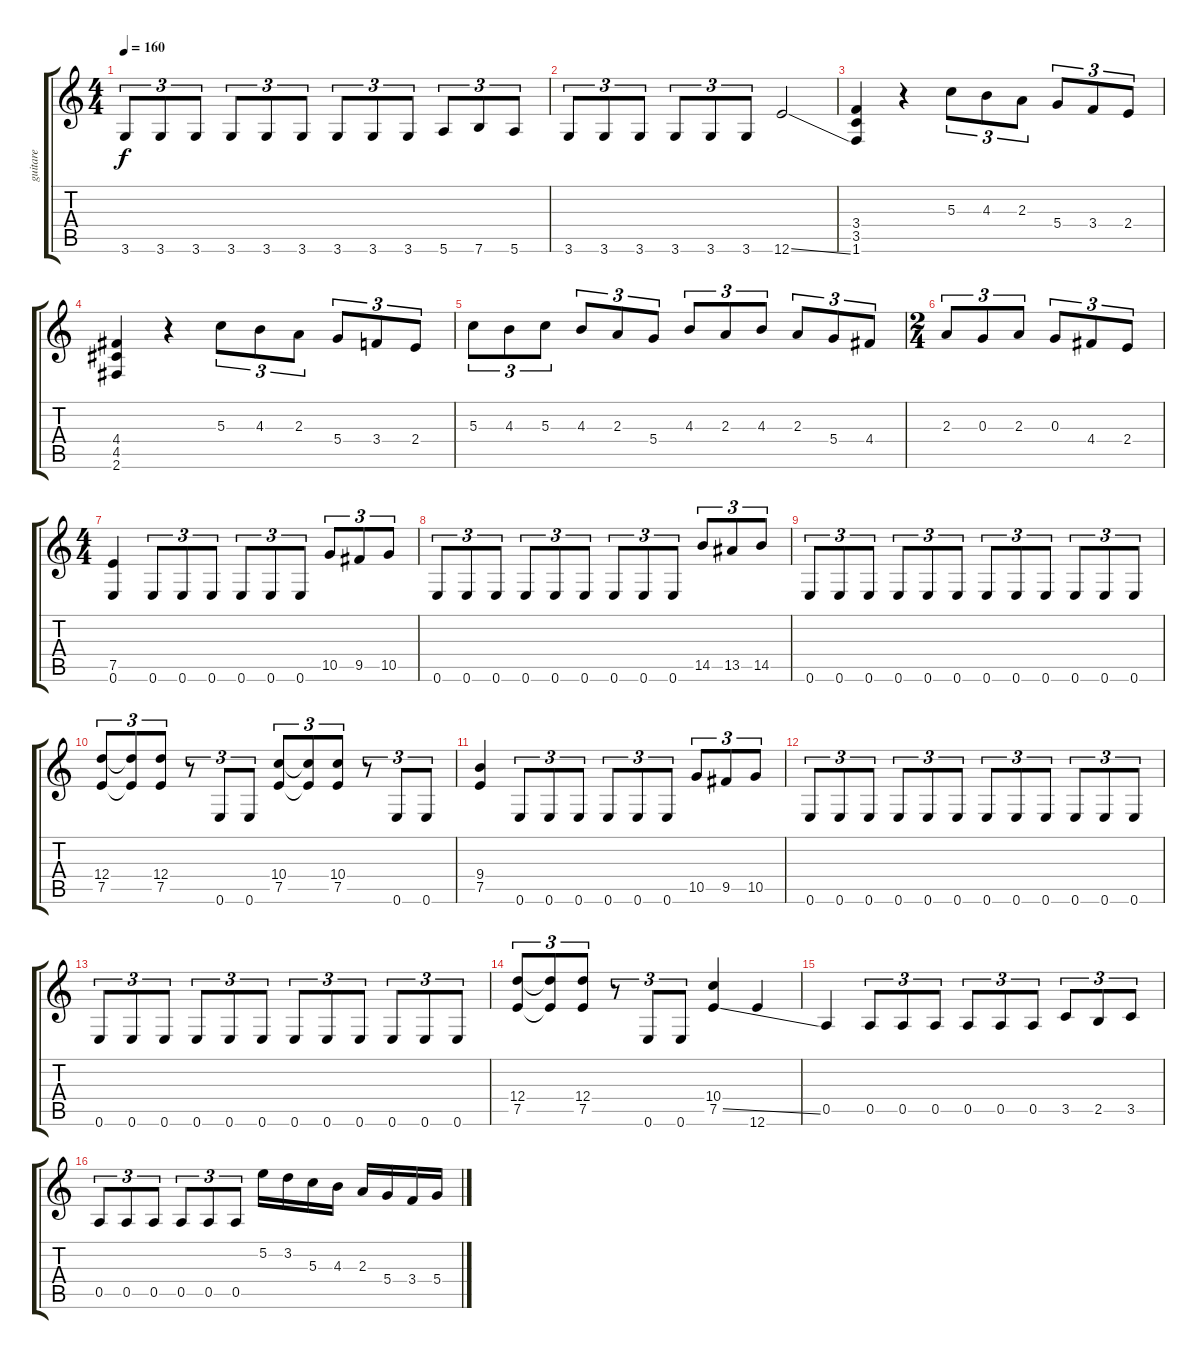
\track ("guitare" "guitare") {instrument distortionguitar}
\staff {score tabs}
\tuning (E4 B3 G3 D3 A2 E2) {hide}
\ts (4 4)
\tempo 160
\clef g2
\ks c
3.6.8{tu (3 2) dy f} 3.6.8{tu (3 2)} 3.6.8{tu (3 2)} 3.6.8{tu (3 2)} 3.6.8{tu (3 2)} 3.6.8{tu (3 2)} 3.6.8{tu (3 2)} 3.6.8{tu (3 2)} 3.6.8{tu (3 2)} 5.6.8{tu (3 2)} 7.6.8{tu (3 2)} 5.6.8{tu (3 2)} |
3.6.8{tu (3 2)} 3.6.8{tu (3 2)} 3.6.8{tu (3 2)} 3.6.8{tu (3 2)} 3.6.8{tu (3 2)} 3.6.8{tu (3 2)} 12.6{ss}.2 |
(3.4 3.5 1.6).4 r.4 5.3.8{tu (3 2)} 4.3.8{tu (3 2)} 2.3.8{tu (3 2)} 5.4.8{tu (3 2)} 3.4.8{tu (3 2)} 2.4.8{tu (3 2)} |
(4.4 4.5 2.6).4 r.4 5.3.8{tu (3 2)} 4.3.8{tu (3 2)} 2.3.8{tu (3 2)} 5.4.8{tu (3 2)} 3.4.8{tu (3 2)} 2.4.8{tu (3 2)} |
5.3.8{tu (3 2)} 4.3.8{tu (3 2)} 5.3.8{tu (3 2)} 4.3.8{tu (3 2)} 2.3.8{tu (3 2)} 5.4.8{tu (3 2)} 4.3.8{tu (3 2)} 2.3.8{tu (3 2)} 4.3.8{tu (3 2)} 2.3.8{tu (3 2)} 5.4.8{tu (3 2)} 4.4.8{tu (3 2)} |
\ts (2 4)
2.3.8{tu (3 2)} 0.3.8{tu (3 2)} 2.3.8{tu (3 2)} 0.3.8{tu (3 2)} 4.4.8{tu (3 2)} 2.4.8{tu (3 2)} |
\ts (4 4)
(7.5 0.6).4 0.6.8{tu (3 2)} 0.6.8{tu (3 2)} 0.6.8{tu (3 2)} 0.6.8{tu (3 2)} 0.6.8{tu (3 2)} 0.6.8{tu (3 2)} 10.5.8{tu (3 2)} 9.5.8{tu (3 2)} 10.5.8{tu (3 2)} |
0.6.8{tu (3 2)} 0.6.8{tu (3 2)} 0.6.8{tu (3 2)} 0.6.8{tu (3 2)} 0.6.8{tu (3 2)} 0.6.8{tu (3 2)} 0.6.8{tu (3 2)} 0.6.8{tu (3 2)} 0.6.8{tu (3 2)} 14.5.8{tu (3 2)} 13.5.8{tu (3 2)} 14.5.8{tu (3 2)} |
0.6.8{tu (3 2)} 0.6.8{tu (3 2)} 0.6.8{tu (3 2)} 0.6.8{tu (3 2)} 0.6.8{tu (3 2)} 0.6.8{tu (3 2)} 0.6.8{tu (3 2)} 0.6.8{tu (3 2)} 0.6.8{tu (3 2)} 0.6.8{tu (3 2)} 0.6.8{tu (3 2)} 0.6.8{tu (3 2)} |
(12.4 7.5).8{tu (3 2)} (12.4{t} 7.5{t}).8{tu (3 2)} (12.4 7.5).8{tu (3 2)} r.8{tu (3 2)} 0.6.8{tu (3 2)} 0.6.8{tu (3 2)} (10.4 7.5).8{tu (3 2)} (10.4{t} 7.5{t}).8{tu (3 2)} (10.4 7.5).8{tu (3 2)} r.8{tu (3 2)} 0.6.8{tu (3 2)} 0.6.8{tu (3 2)} |
(9.4 7.5).4 0.6.8{tu (3 2)} 0.6.8{tu (3 2)} 0.6.8{tu (3 2)} 0.6.8{tu (3 2)} 0.6.8{tu (3 2)} 0.6.8{tu (3 2)} 10.5.8{tu (3 2)} 9.5.8{tu (3 2)} 10.5.8{tu (3 2)} |
0.6.8{tu (3 2)} 0.6.8{tu (3 2)} 0.6.8{tu (3 2)} 0.6.8{tu (3 2)} 0.6.8{tu (3 2)} 0.6.8{tu (3 2)} 0.6.8{tu (3 2)} 0.6.8{tu (3 2)} 0.6.8{tu (3 2)} 0.6.8{tu (3 2)} 0.6.8{tu (3 2)} 0.6.8{tu (3 2)} |
0.6.8{tu (3 2)} 0.6.8{tu (3 2)} 0.6.8{tu (3 2)} 0.6.8{tu (3 2)} 0.6.8{tu (3 2)} 0.6.8{tu (3 2)} 0.6.8{tu (3 2)} 0.6.8{tu (3 2)} 0.6.8{tu (3 2)} 0.6.8{tu (3 2)} 0.6.8{tu (3 2)} 0.6.8{tu (3 2)} |
(12.4 7.5).8{tu (3 2)} (12.4{t} 7.5{t}).8{tu (3 2)} (12.4 7.5).8{tu (3 2)} r.8{tu (3 2)} 0.6.8{tu (3 2)} 0.6.8{tu (3 2)} (10.4 7.5{ss}).4 12.6.4 |
0.5.4 0.5.8{tu (3 2)} 0.5.8{tu (3 2)} 0.5.8{tu (3 2)} 0.5.8{tu (3 2)} 0.5.8{tu (3 2)} 0.5.8{tu (3 2)} 3.5.8{tu (3 2)} 2.5.8{tu (3 2)} 3.5.8{tu (3 2)} |
0.5.8{tu (3 2)} 0.5.8{tu (3 2)} 0.5.8{tu (3 2)} 0.5.8{tu (3 2)} 0.5.8{tu (3 2)} 0.5.8{tu (3 2)} 5.2.16 3.2.16 5.3.16 4.3.16 2.3.16 5.4.16 3.4.16 5.4.16
